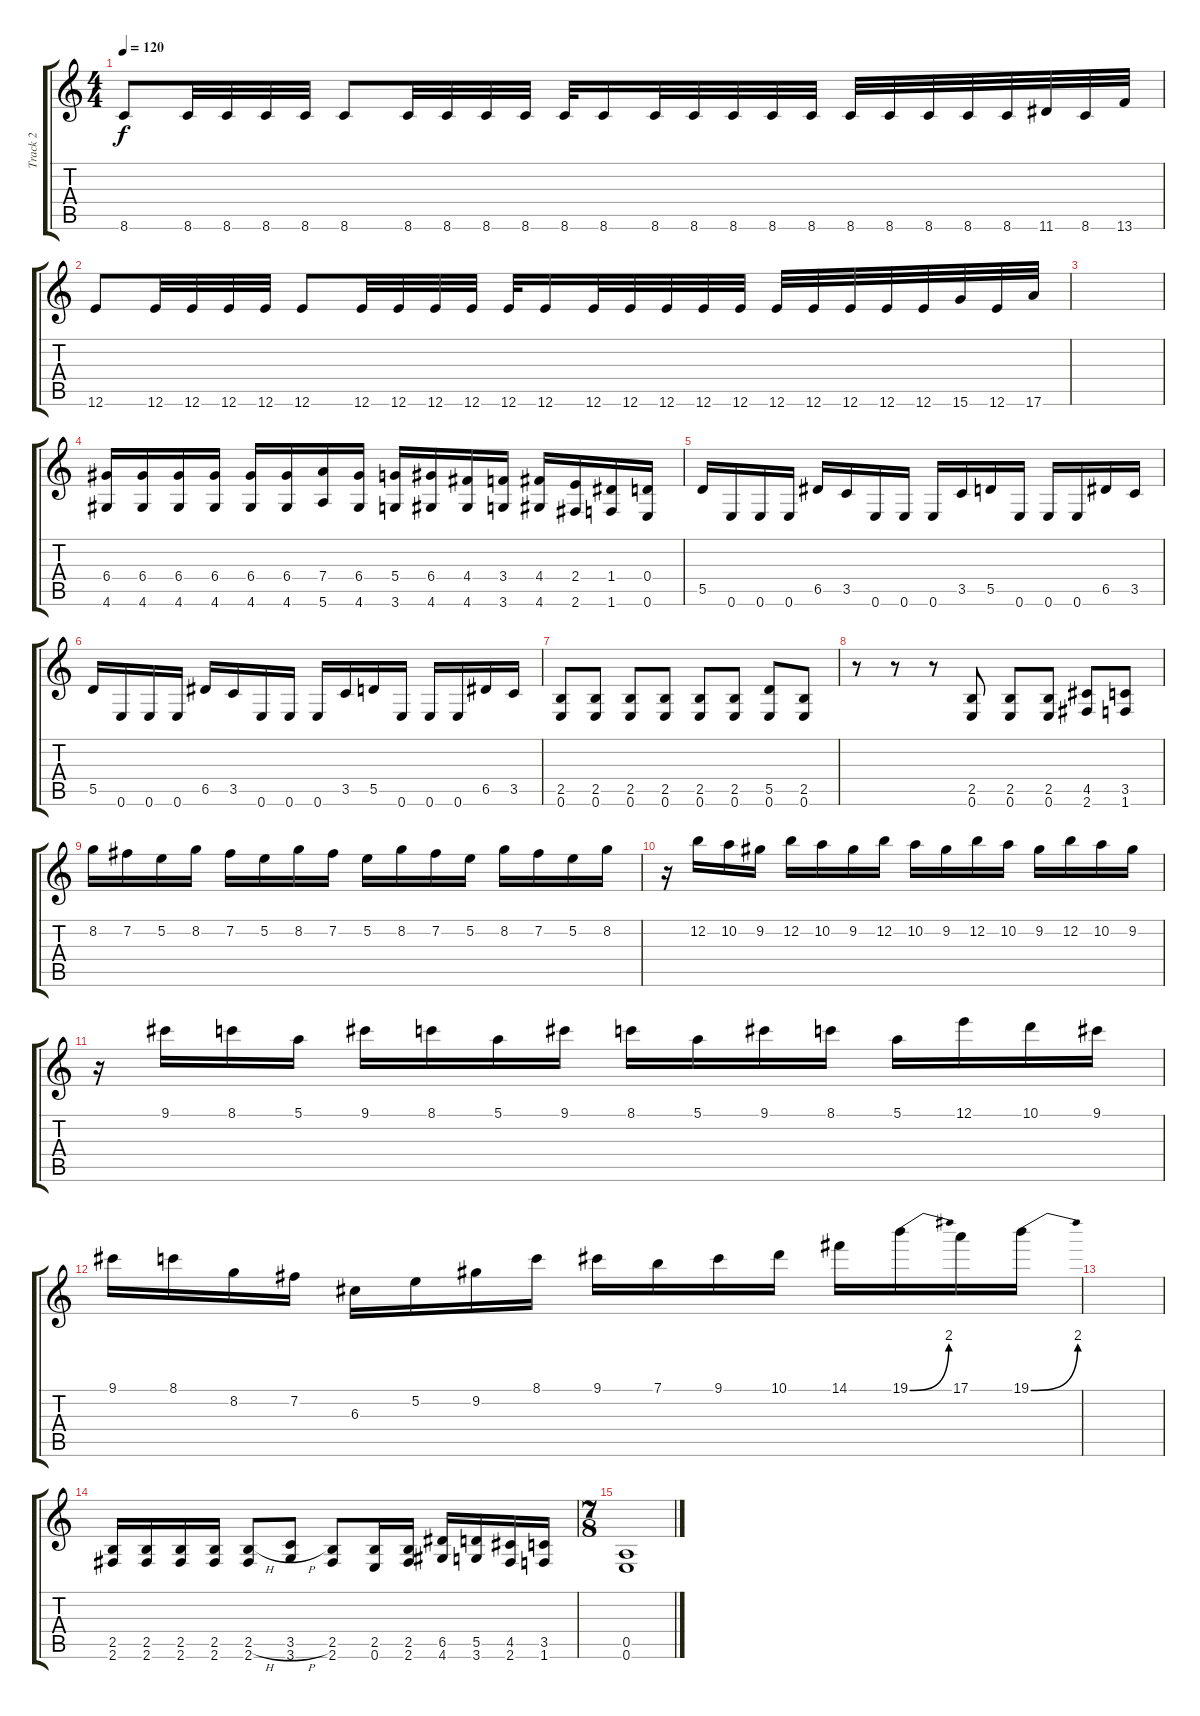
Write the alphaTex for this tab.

\track ("Track 2" "Track 2") {instrument acousticguitarsteel}
\staff {score tabs}
\tuning (E4 B3 G3 D3 A2 E2) {hide}
\ts (4 4)
\tempo 120
\clef g2
\ks c
8.6.8{dy f} 8.6.32 8.6.32 8.6.32 8.6.32 8.6.8 8.6.32 8.6.32 8.6.32 8.6.32 8.6.32 8.6.16 8.6.32 8.6.32 8.6.32 8.6.32 8.6.32 8.6.32 8.6.32 8.6.32 8.6.32 8.6.32 11.6.32 8.6.32 13.6.32 |
12.6.8 12.6.32 12.6.32 12.6.32 12.6.32 12.6.8 12.6.32 12.6.32 12.6.32 12.6.32 12.6.32 12.6.16 12.6.32 12.6.32 12.6.32 12.6.32 12.6.32 12.6.32 12.6.32 12.6.32 12.6.32 12.6.32 15.6.32 12.6.32 17.6.32 |
|
(6.4 4.6).16 (6.4 4.6).16 (6.4 4.6).16 (6.4 4.6).16 (6.4 4.6).16 (6.4 4.6).16 (7.4 5.6).16 (6.4 4.6).16 (5.4 3.6).16 (6.4 4.6).16 (4.4 4.6).16 (3.4 3.6).16 (4.4 4.6).16 (2.4 2.6).16 (1.4 1.6).16 (0.4 0.6).16 |
5.5.16 0.6.16 0.6.16 0.6.16 6.5.16 3.5.16 0.6.16 0.6.16 0.6.16 3.5.16 5.5.16 0.6.16 0.6.16 0.6.16 6.5.16 3.5.16 |
5.5.16 0.6.16 0.6.16 0.6.16 6.5.16 3.5.16 0.6.16 0.6.16 0.6.16 3.5.16 5.5.16 0.6.16 0.6.16 0.6.16 6.5.16 3.5.16 |
(2.5 0.6).8 (2.5 0.6).8 (2.5 0.6).8 (2.5 0.6).8 (2.5 0.6).8 (2.5 0.6).8 (5.5 0.6).8 (2.5 0.6).8 |
r.8 r.8 r.8 (2.5 0.6).8 (2.5 0.6).8 (2.5 0.6).8 (4.5 2.6).8 (3.5 1.6).8 |
8.2.16 7.2.16 5.2.16 8.2.16 7.2.16 5.2.16 8.2.16 7.2.16 5.2.16 8.2.16 7.2.16 5.2.16 8.2.16 7.2.16 5.2.16 8.2.16 |
r.16 12.2.16 10.2.16 9.2.16 12.2.16 10.2.16 9.2.16 12.2.16 10.2.16 9.2.16 12.2.16 10.2.16 9.2.16 12.2.16 10.2.16 9.2.16 |
r.16 9.1.16 8.1.16 5.1.16 9.1.16 8.1.16 5.1.16 9.1.16 8.1.16 5.1.16 9.1.16 8.1.16 5.1.16 12.1.16 10.1.16 9.1.16 |
9.1.16 8.1.16 8.2.16 7.2.16 6.3.16 5.2.16 9.2.16 8.1.16 9.1.16 7.1.16 9.1.16 10.1.16 14.1.16 19.1{be (bend 0 0 60 8)}.16 17.1.16 19.1{be (bend 0 0 60 8)}.16 |
|
(2.5 2.6).16 (2.5 2.6).16 (2.5 2.6).16 (2.5 2.6).16 (2.5{h} 2.6).8 (3.5{h} 3.6).8 (2.5 2.6).8 (2.5 0.6).16 (2.5 2.6).16 (6.5 4.6).16 (5.5 3.6).16 (4.5 2.6).16 (3.5 1.6).16 |
\ts (7 8)
(0.5 0.6).1
